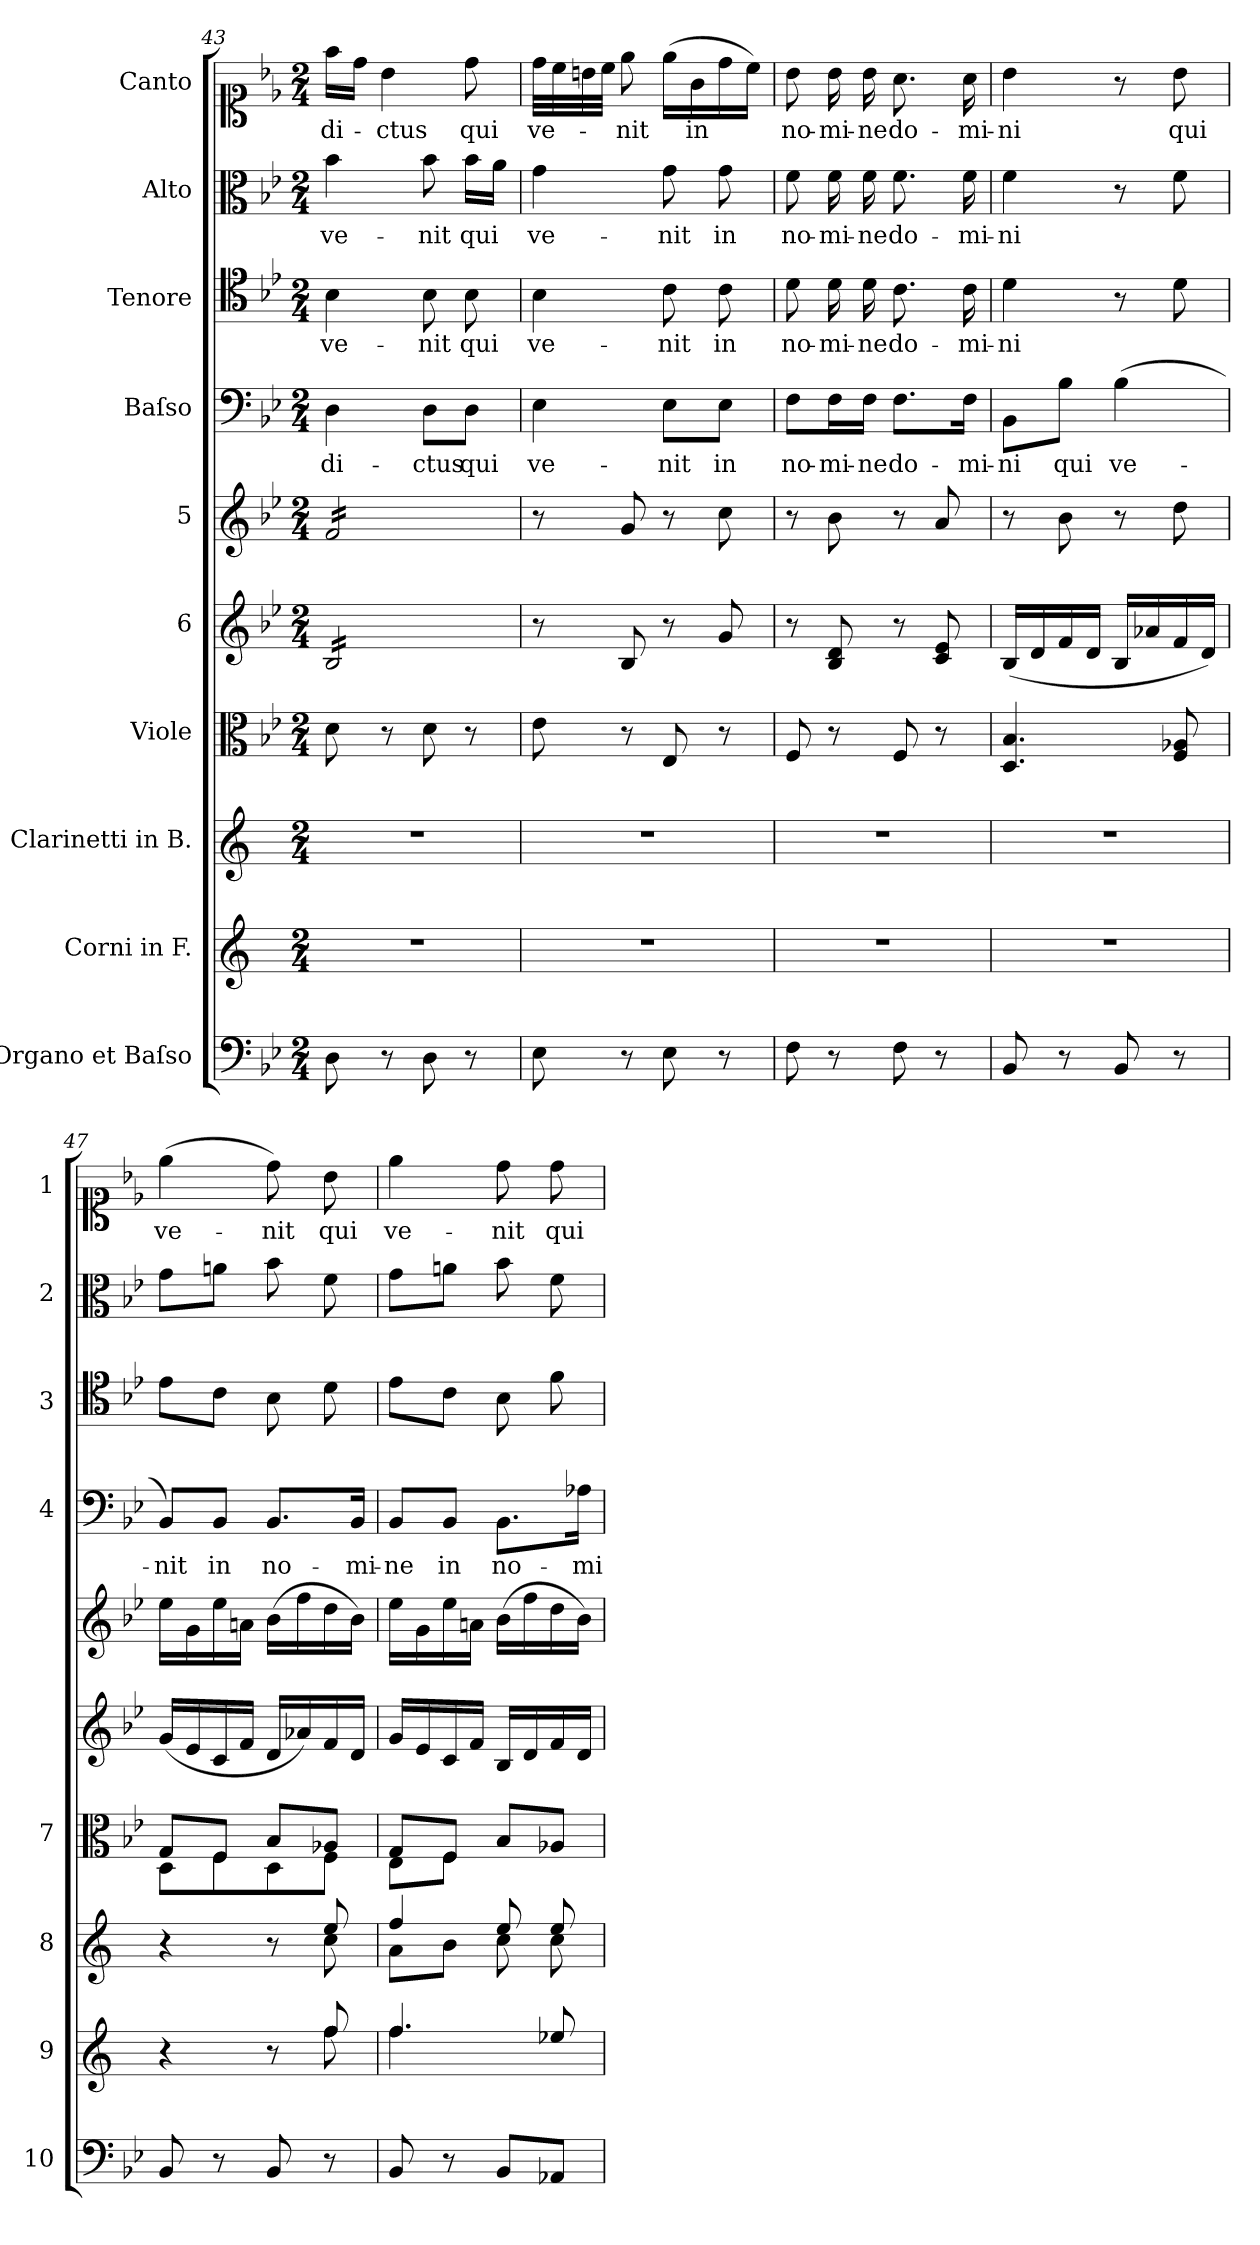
**kern	**kern	**kern	**kern	**kern	**kern	**kern	**text	**kern	**text	**kern	**text	**kern	**text
*part10	*part9	*part8	*part7	*part6	*part5	*part4	*part4	*part3	*part3	*part2	*part2	*part1	*part1
*staff10	*staff9	*staff8	*staff7	*staff6	*staff5	*staff4	*staff4	*staff3	*staff3	*staff2	*staff2	*staff1	*staff1
*I"Organo et Baſso	*I"Corni in F.	*I"Clarinetti in B.	*I"Viole	*I"6	*I"5	*I"Baſso	*	*I"Tenore	*	*I"Alto	*	*I"Canto	*
*I'10	*I'9	*I'8	*I'7	*	*	*I'4	*	*I'3	*	*I'2	*	*I'1	*
*clefF4	*clefG2	*clefG2	*clefC3	*clefG2	*clefG2	*clefF4	*	*clefC4	*	*clefC3	*	*clefC1	*
*	*ITrd4c7	*ITrd1c2	*	*	*	*	*	*	*	*	*	*	*
*k[b-e-]	*k[b-]	*k[b-e-]	*k[b-e-]	*k[b-e-]	*k[b-e-]	*k[b-e-]	*	*k[b-e-]	*	*k[b-e-]	*	*k[b-e-]	*
*M2/4	*M2/4	*M2/4	*M2/4	*M2/4	*M2/4	*M2/4	*	*M2/4	*	*M2/4	*	*M2/4	*
=43	=43	=43	=43	=43	=43	=43	=43	=43	=43	=43	=43	=43	=43
*	*	*	*	*tremolo	*	*	*	*	*	*	*	*	*
*	*	*	*	*	*tremolo	*	*	*	*	*	*	*	*
8D\	2r	2r	8d\	16B-/LL	16f/LL	4D\	-di-	4B-\	ve-	4b-\	ve-	16ff\LL	-di-
.	.	.	.	16B-/	16f/	.	.	.	.	.	.	16dd\JJ	.
8r	.	.	8r	16B-/	16f/	.	.	.	.	.	.	4b-\	-ctus
.	.	.	.	16B-/	16f/	.	.	.	.	.	.	.	.
8D\	.	.	8d\	16B-/	16f/	8D\L	-ctus	8B-\	-nit	8b-\	-nit	.	.
.	.	.	.	16B-/	16f/	.	.	.	.	.	.	.	.
8r	.	.	8r	16B-/	16f/	8D\J	qui	8B-\	qui	16b-\LL	qui	8dd\	qui
.	.	.	.	16B-/JJ	16f/JJ	.	.	.	.	16a\JJ	.	.	.
*	*	*	*	*	*Xtremolo	*	*	*	*	*	*	*	*
*	*	*	*	*Xtremolo	*	*	*	*	*	*	*	*	*
=44	=44	=44	=44	=44	=44	=44	=44	=44	=44	=44	=44	=44	=44
8E-\	2r	2r	8e-\	8r	8r	4E-\	ve-	4B-\	ve-	4g\	ve-	32dd\LLL	ve-
.	.	.	.	.	.	.	.	.	.	.	.	32cc\	.
.	.	.	.	.	.	.	.	.	.	.	.	32bn\	.
.	.	.	.	.	.	.	.	.	.	.	.	32cc\JJJ	.
8r	.	.	8r	8B-/	8g/	.	.	.	.	.	.	8ee-\	-nit
8E-\	.	.	8E-/	8r	8r	8E-\L	-nit	8c\	-nit	8g\	-nit	(16ee-\LL	.
.	.	.	.	.	.	.	.	.	.	.	.	16g\	in
8r	.	.	8r	8g/	8cc\	8E-\J	in	8c\	in	8g\	in	16dd\	.
.	.	.	.	.	.	.	.	.	.	.	.	16cc\JJ)	.
=45	=45	=45	=45	=45	=45	=45	=45	=45	=45	=45	=45	=45	=45
8F\	2r	2r	8F/	8r	8r	8F\L	no-	8d\	no-	8f\	no-	8b-\	no-
8r	.	.	8r	8B-/ 8d/	8b-\	16F\L	-mi-	16d\	-mi-	16f\	-mi-	16b-\	-mi-
.	.	.	.	.	.	16F\JJ	-ne	16d\	-ne	16f\	-ne	16b-\	-ne
8F\	.	.	8F/	8r	8r	8.F\L	do-	8.c\	do-	8.f\	do-	8.a\	do-
8r	.	.	8r	8c/ 8e-/	8a/	.	.	.	.	.	.	.	.
.	.	.	.	.	.	16F\Jk	-mi-	16c\	-mi-	16f\	-mi-	16a\	-mi-
=46	=46	=46	=46	=46	=46	=46	=46	=46	=46	=46	=46	=46	=46
8BB-/	2r	2r	4.D/ 4.B-/	(>16B-/LL	8r	8BB-\L	-ni	4d\	-ni	4f\	-ni	4b-\	-ni
.	.	.	.	16d/	.	.	.	.	.	.	.	.	.
8r	.	.	.	16f/	8b-\	8B-\J	qui	.	.	.	.	.	.
.	.	.	.	16d/JJ	.	.	.	.	.	.	.	.	.
8BB-/	.	.	.	16B-/LL	8r	(>4B-\	ve-	8r	.	8r	.	8r	.
.	.	.	.	16a-X/	.	.	.	.	.	.	.	.	.
8r	.	.	8F/ 8A-X/	16f/	8dd\	.	.	8d\	.	8f\	.	8b-\	qui
.	.	.	.	16d/JJ)	.	.	.	.	.	.	.	.	.
=47	=47	=47	=47	=47	=47	=47	=47	=47	=47	=47	=47	=47	=47
*	*^	*^	*^	*	*	*	*	*	*	*	*	*	*
8BB-/	4r	4.ryy	4r	4.ryy	8G/L	8D\L	(16g/LL	16ee-\LL	8BB-/L)	-nit	8e-\L	.	8g\L	.	(4ee-\	ve-
.	.	.	.	.	.	.	16e-/	16g\	.	.	.	.	.	.	.	.
8r	.	.	.	.	8F/J	8F\	16c/	16ee-\	8BB-/J	in	8c\J	.	8an\J	.	.	.
.	.	.	.	.	.	.	16f/JJ	16an\JJ	.	.	.	.	.	.	.	.
8BB-/	8r	.	8r	.	8B-/L	8D\	16d/LL	(16b-\LL	8.BB-/L	no-	8B-\	.	8b-\	.	8dd\)	nit
.	.	.	.	.	.	.	16a-X/)	16ff\	.	.	.	.	.	.	.	.
8r	8b-/	8b-\	8dd/	8b-\	8A-X/J	8F\J	16f/	16dd\	.	.	8d\	.	8f\	.	8b-\	qui
.	.	.	.	.	.	.	16d/JJ	16b-\JJ)	16BB-/Jk	-mi-	.	.	.	.	.	.
=48	=48	=48	=48	=48	=48	=48	=48	=48	=48	=48	=48	=48	=48	=48	=48	=48
8BB-/	4.b-/	4.b-\	4ee-/	8g\L	8G/L	8E-\L	16g/LL	16ee-\LL	8BB-/L	-ne	8e-\L	.	8g\L	.	4ee-\	ve-
.	.	.	.	.	.	.	16e-/	16g\	.	.	.	.	.	.	.	.
8r	.	.	.	8a\J	8F/J	8F\J	16c/	16ee-\	8BB-/J	in	8c\J	.	8an\J	.	.	.
.	.	.	.	.	.	.	16f/JJ	16an\JJ	.	.	.	.	.	.	.	.
8BB-/L	.	.	8dd/	8b-\	8B-/L	4ryy	16B-/LL	(16b-\LL	8.BB-\L	no-	8B-\	.	8b-\	.	8dd\	-nit
.	.	.	.	.	.	.	16d/	16ff\	.	.	.	.	.	.	.	.
8AA-X/J	8a-X/	8ryy	8dd/	8b-\	8A-X/J	.	16f/	16dd\	.	.	8f\	.	8f\	.	8dd\	qui
.	.	.	.	.	.	.	16d/JJ	16b-\JJ)	16A-X\Jk	-mi-	.	.	.	.	.	.
*	*v	*v	*	*	*v	*v	*	*	*	*	*	*	*	*	*	*
*	*	*v	*v	*	*	*	*	*	*	*	*	*	*	*
=	=	=	=	=	=	=	=	=	=	=	=	=	=
*-	*-	*-	*-	*-	*-	*-	*-	*-	*-	*-	*-	*-	*-
